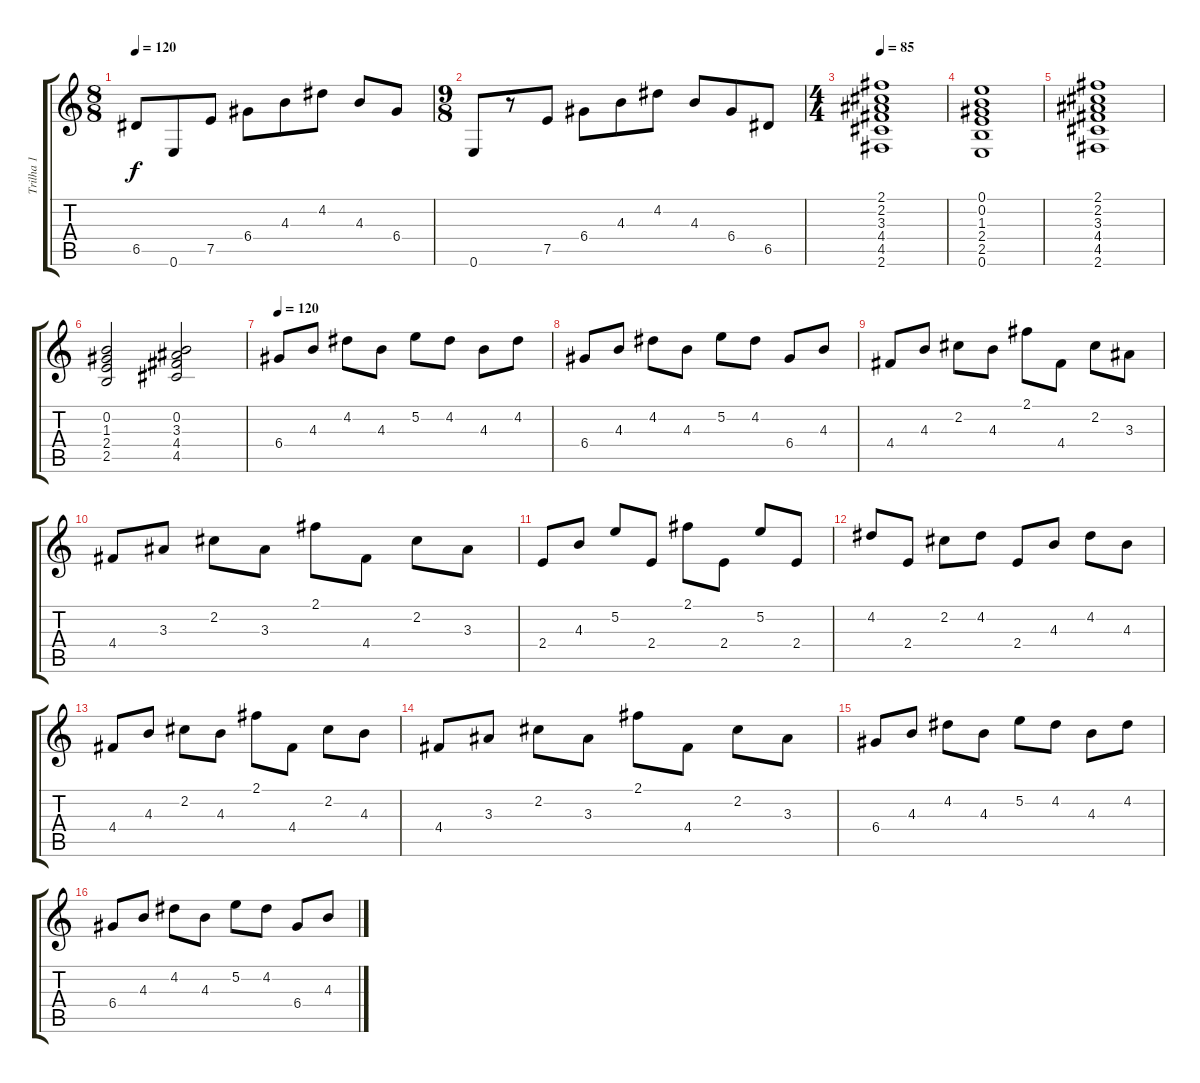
\track ("Trilha 1" "Trilha 1") {instrument acousticguitarnylon}
\staff {score tabs}
\tuning (E4 B3 G3 D3 A2 E2) {hide}
\ts (8 8)
\tempo 120
\clef g2
\ks c
6.5.8{dy f} 0.6.8 7.5.8 6.4.8 4.3.8 4.2.8 4.3.8 6.4.8 |
\ts (9 8)
0.6.8 r.8 7.5.8 6.4.8 4.3.8 4.2.8 4.3.8 6.4.8 6.5.8 |
\ts (4 4)
\tempo 85
(2.1 2.2 3.3 4.4 4.5 2.6).1 |
(0.1 0.2 1.3 2.4 2.5 0.6).1 |
(2.1 2.2 3.3 4.4 4.5 2.6).1 |
(0.2 1.3 2.4 2.5).2 (0.2 3.3 4.4 4.5).2 |
\tempo 120
6.4.8 4.3.8 4.2.8 4.3.8 5.2.8 4.2.8 4.3.8 4.2.8 |
6.4.8 4.3.8 4.2.8 4.3.8 5.2.8 4.2.8 6.4.8 4.3.8 |
4.4.8 4.3.8 2.2.8 4.3.8 2.1.8 4.4.8 2.2.8 3.3.8 |
4.4.8 3.3.8 2.2.8 3.3.8 2.1.8 4.4.8 2.2.8 3.3.8 |
2.4.8 4.3.8 5.2.8 2.4.8 2.1.8 2.4.8 5.2.8 2.4.8 |
4.2.8 2.4.8 2.2.8 4.2.8 2.4.8 4.3.8 4.2.8 4.3.8 |
4.4.8 4.3.8 2.2.8 4.3.8 2.1.8 4.4.8 2.2.8 4.3.8 |
4.4.8 3.3.8 2.2.8 3.3.8 2.1.8 4.4.8 2.2.8 3.3.8 |
6.4.8 4.3.8 4.2.8 4.3.8 5.2.8 4.2.8 4.3.8 4.2.8 |
6.4.8 4.3.8 4.2.8 4.3.8 5.2.8 4.2.8 6.4.8 4.3.8
